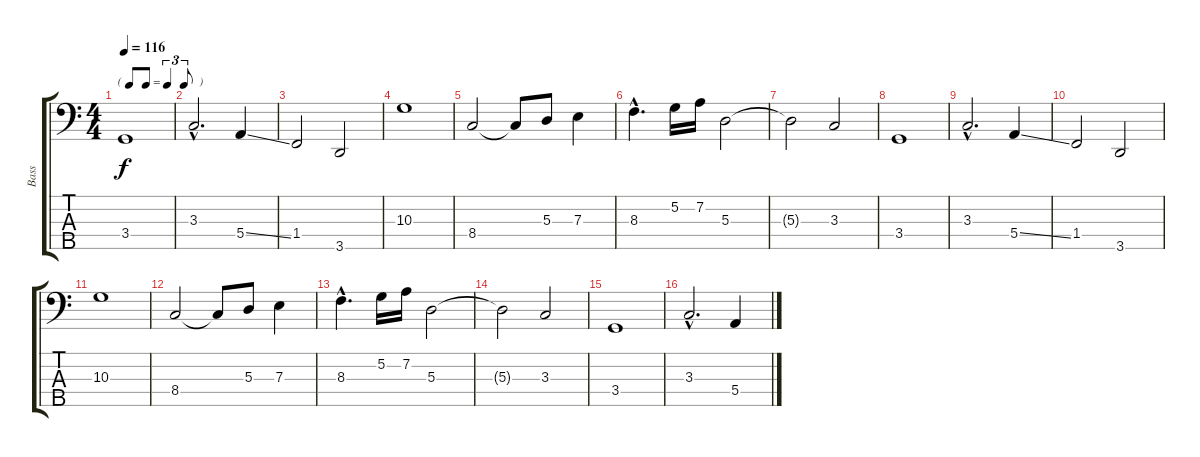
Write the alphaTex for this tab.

\track ("Bass" "Bass") {instrument electricbasspick}
\staff {score tabs}
\tuning (G2 D2 A1 E1 B0) {hide}
\ts (4 4)
\tf triplet8th
\tempo 116
\clef f4
\ks c
3.4.1{dy f} |
3.3{hac}.2{d} 5.4{ss}.4 |
1.4.2 3.5.2 |
10.3.1 |
8.4.2 8.4{t}.8 5.3.8 7.3.4 |
8.3{hac}.4{d} 5.2.16 7.2.16 5.3.2 |
5.3{t}.2 3.3.2 |
3.4.1 |
3.3{hac}.2{d} 5.4{ss}.4 |
1.4.2 3.5.2 |
10.3.1 |
8.4.2 8.4{t}.8 5.3.8 7.3.4 |
8.3{hac}.4{d} 5.2.16 7.2.16 5.3.2 |
5.3{t}.2 3.3.2 |
3.4.1 |
3.3{hac}.2{d} 5.4{ss}.4
